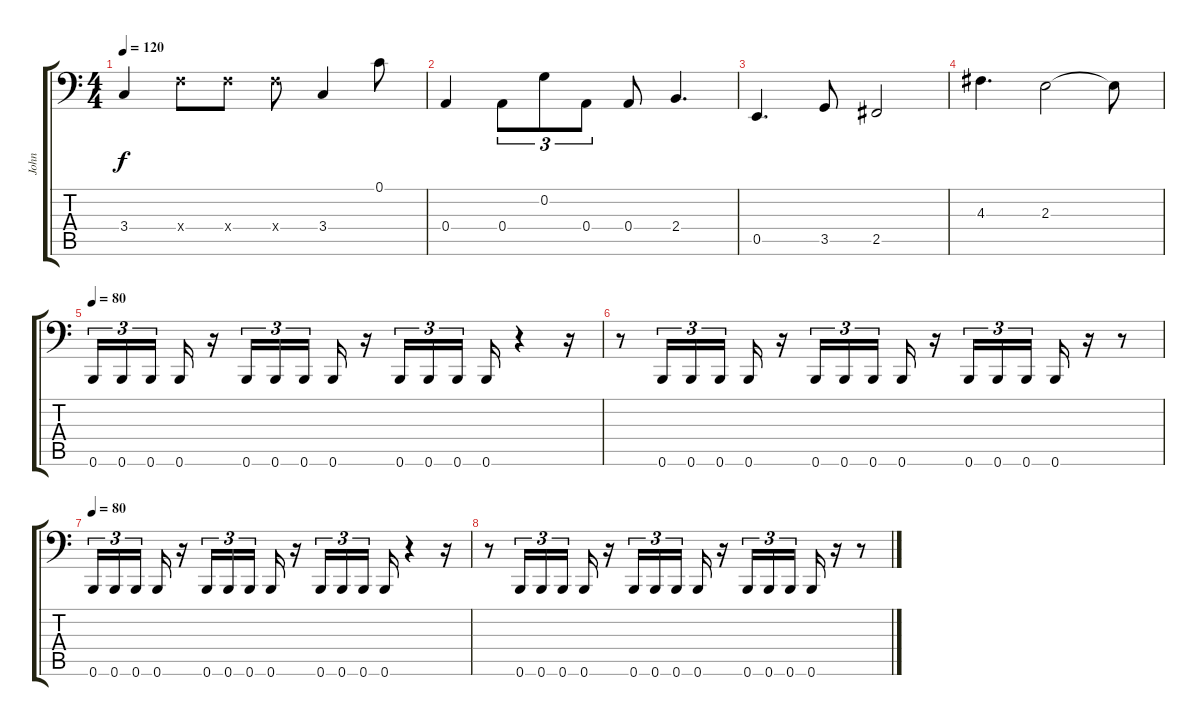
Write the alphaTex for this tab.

\track ("John" "John") {instrument electricbassfinger}
\staff {score tabs}
\tuning (C3 G2 D2 A1 E1 B0) {hide}
\ts (4 4)
\tempo 120
\clef f4
\ks c
3.4.4{dy f} 8.4{x}.8 8.4{x}.8 8.4{x}.8 3.4.4 0.1.8 |
0.4.4 0.4.8{tu (3 2)} 0.2.8{tu (3 2)} 0.4.8{tu (3 2)} 0.4.8 2.4.4{d} |
0.5.4{d} 3.5.8 2.5.2 |
4.3.4{d} 2.3.2 2.3{t}.8 |
\tempo 80
0.6.16{tu (3 2)} 0.6.16{tu (3 2)} 0.6.16{tu (3 2) beam splitsecondary} 0.6.16 r.16 0.6.16{tu (3 2)} 0.6.16{tu (3 2)} 0.6.16{tu (3 2) beam splitsecondary} 0.6.16 r.16 0.6.16{tu (3 2)} 0.6.16{tu (3 2)} 0.6.16{tu (3 2) beam splitsecondary} 0.6.16 r.4 r.16 |
r.8 0.6.16{tu (3 2)} 0.6.16{tu (3 2)} 0.6.16{tu (3 2)} 0.6.16 r.16 0.6.16{tu (3 2)} 0.6.16{tu (3 2)} 0.6.16{tu (3 2)} 0.6.16 r.16 0.6.16{tu (3 2)} 0.6.16{tu (3 2)} 0.6.16{tu (3 2)} 0.6.16 r.16 r.8 |
\tempo 80
0.6.16{tu (3 2)} 0.6.16{tu (3 2)} 0.6.16{tu (3 2) beam splitsecondary} 0.6.16 r.16 0.6.16{tu (3 2)} 0.6.16{tu (3 2)} 0.6.16{tu (3 2) beam splitsecondary} 0.6.16 r.16 0.6.16{tu (3 2)} 0.6.16{tu (3 2)} 0.6.16{tu (3 2) beam splitsecondary} 0.6.16 r.4 r.16 |
r.8 0.6.16{tu (3 2)} 0.6.16{tu (3 2)} 0.6.16{tu (3 2)} 0.6.16 r.16 0.6.16{tu (3 2)} 0.6.16{tu (3 2)} 0.6.16{tu (3 2)} 0.6.16 r.16 0.6.16{tu (3 2)} 0.6.16{tu (3 2)} 0.6.16{tu (3 2)} 0.6.16 r.16 r.8
